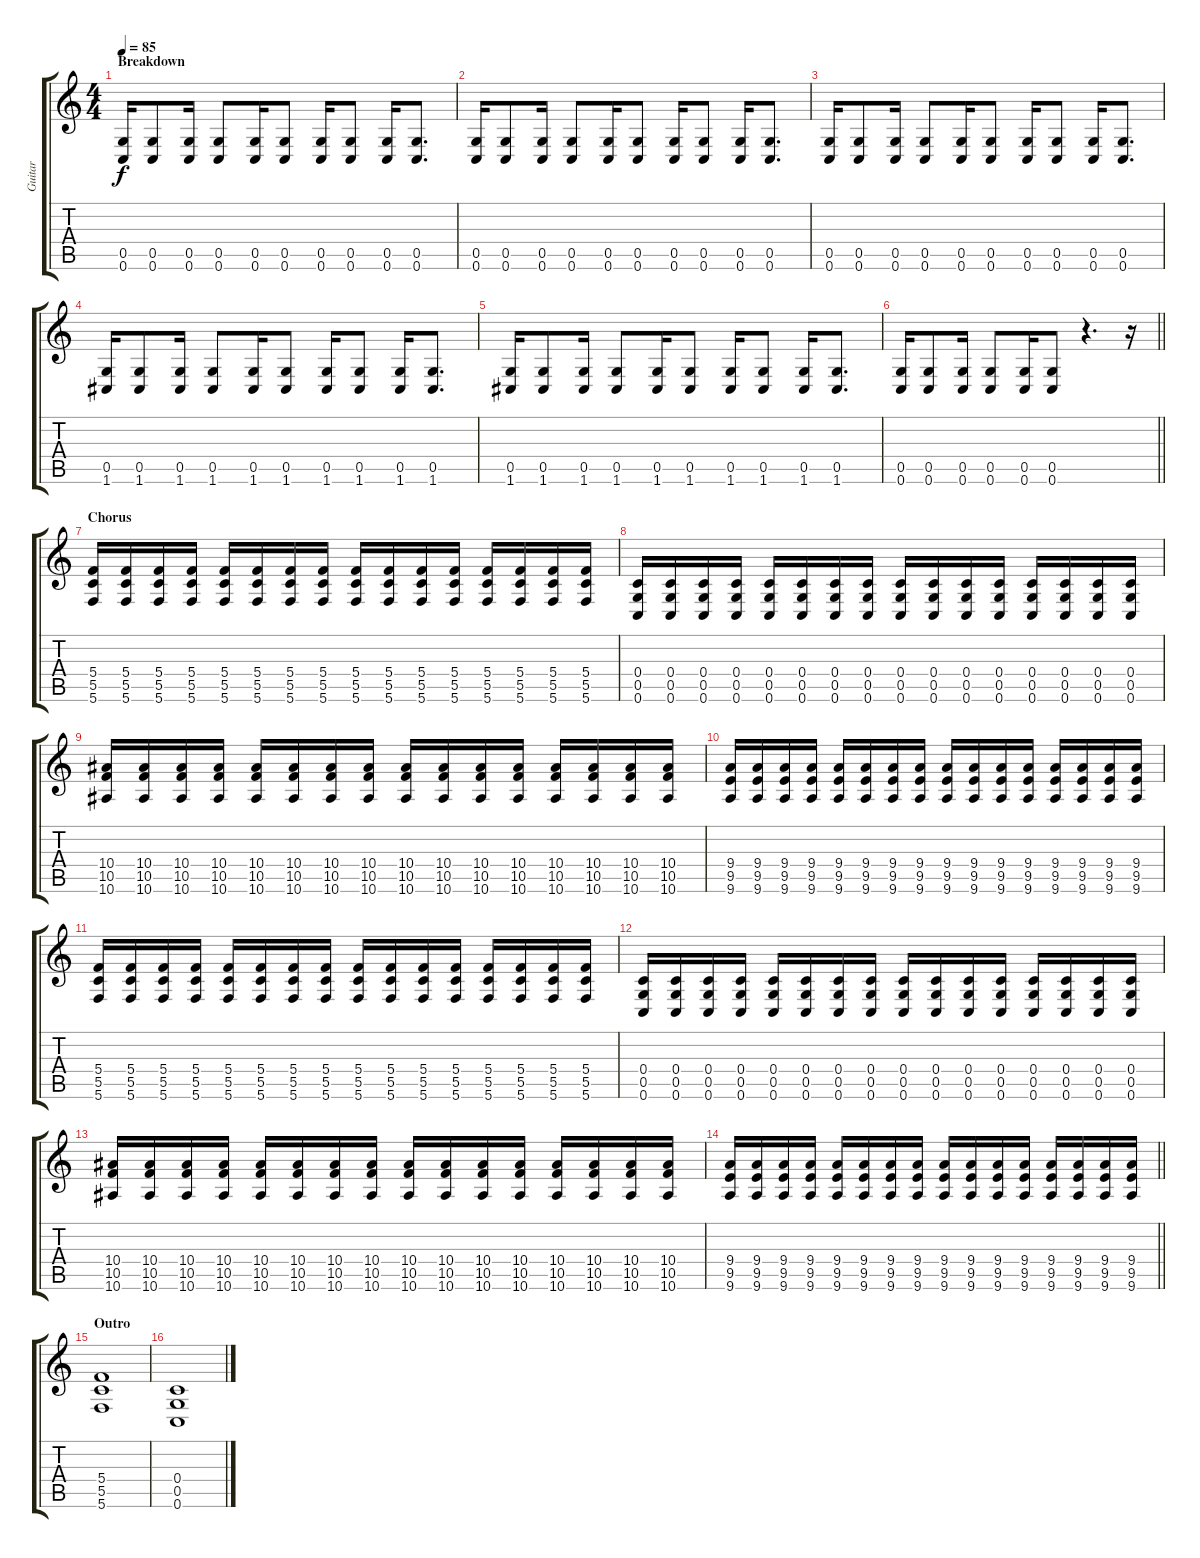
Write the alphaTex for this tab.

\track ("Guitar" "Guitar") {instrument distortionguitar}
\staff {score tabs}
\tuning (D4 A3 F3 C3 G2 C2) {hide}
\ts (4 4)
\section ("" "Breakdown")
\tempo 85
\clef g2
\ks c
(0.5 0.6).16{dy f} (0.5 0.6).8 (0.5 0.6).16 (0.5 0.6).8 (0.5 0.6).16 (0.5 0.6).8 (0.5 0.6).16 (0.5 0.6).8 (0.5 0.6).16 (0.5 0.6).8{d} |
(0.5 0.6).16 (0.5 0.6).8 (0.5 0.6).16 (0.5 0.6).8 (0.5 0.6).16 (0.5 0.6).8 (0.5 0.6).16 (0.5 0.6).8 (0.5 0.6).16 (0.5 0.6).8{d} |
(0.5 0.6).16 (0.5 0.6).8 (0.5 0.6).16 (0.5 0.6).8 (0.5 0.6).16 (0.5 0.6).8 (0.5 0.6).16 (0.5 0.6).8 (0.5 0.6).16 (0.5 0.6).8{d} |
(0.5 1.6).16 (0.5 1.6).8 (0.5 1.6).16 (0.5 1.6).8 (0.5 1.6).16 (0.5 1.6).8 (0.5 1.6).16 (0.5 1.6).8 (0.5 1.6).16 (0.5 1.6).8{d} |
(0.5 1.6).16 (0.5 1.6).8 (0.5 1.6).16 (0.5 1.6).8 (0.5 1.6).16 (0.5 1.6).8 (0.5 1.6).16 (0.5 1.6).8 (0.5 1.6).16 (0.5 1.6).8{d} |
\barLineRight lightlight
(0.5 0.6).16 (0.5 0.6).8 (0.5 0.6).16 (0.5 0.6).8 (0.5 0.6).16 (0.5 0.6).8 r.4{d} r.16 |
\section ("" "Chorus")
(5.4 5.5 5.6).16 (5.4 5.5 5.6).16 (5.4 5.5 5.6).16 (5.4 5.5 5.6).16 (5.4 5.5 5.6).16 (5.4 5.5 5.6).16 (5.4 5.5 5.6).16 (5.4 5.5 5.6).16 (5.4 5.5 5.6).16 (5.4 5.5 5.6).16 (5.4 5.5 5.6).16 (5.4 5.5 5.6).16 (5.4 5.5 5.6).16 (5.4 5.5 5.6).16 (5.4 5.5 5.6).16 (5.4 5.5 5.6).16 |
(0.4 0.5 0.6).16 (0.4 0.5 0.6).16 (0.4 0.5 0.6).16 (0.4 0.5 0.6).16 (0.4 0.5 0.6).16 (0.4 0.5 0.6).16 (0.4 0.5 0.6).16 (0.4 0.5 0.6).16 (0.4 0.5 0.6).16 (0.4 0.5 0.6).16 (0.4 0.5 0.6).16 (0.4 0.5 0.6).16 (0.4 0.5 0.6).16 (0.4 0.5 0.6).16 (0.4 0.5 0.6).16 (0.4 0.5 0.6).16 |
(10.4 10.5 10.6).16 (10.4 10.5 10.6).16 (10.4 10.5 10.6).16 (10.4 10.5 10.6).16 (10.4 10.5 10.6).16 (10.4 10.5 10.6).16 (10.4 10.5 10.6).16 (10.4 10.5 10.6).16 (10.4 10.5 10.6).16 (10.4 10.5 10.6).16 (10.4 10.5 10.6).16 (10.4 10.5 10.6).16 (10.4 10.5 10.6).16 (10.4 10.5 10.6).16 (10.4 10.5 10.6).16 (10.4 10.5 10.6).16 |
(9.4 9.5 9.6).16 (9.4 9.5 9.6).16 (9.4 9.5 9.6).16 (9.4 9.5 9.6).16 (9.4 9.5 9.6).16 (9.4 9.5 9.6).16 (9.4 9.5 9.6).16 (9.4 9.5 9.6).16 (9.4 9.5 9.6).16 (9.4 9.5 9.6).16 (9.4 9.5 9.6).16 (9.4 9.5 9.6).16 (9.4 9.5 9.6).16 (9.4 9.5 9.6).16 (9.4 9.5 9.6).16 (9.4 9.5 9.6).16 |
(5.4 5.5 5.6).16 (5.4 5.5 5.6).16 (5.4 5.5 5.6).16 (5.4 5.5 5.6).16 (5.4 5.5 5.6).16 (5.4 5.5 5.6).16 (5.4 5.5 5.6).16 (5.4 5.5 5.6).16 (5.4 5.5 5.6).16 (5.4 5.5 5.6).16 (5.4 5.5 5.6).16 (5.4 5.5 5.6).16 (5.4 5.5 5.6).16 (5.4 5.5 5.6).16 (5.4 5.5 5.6).16 (5.4 5.5 5.6).16 |
(0.4 0.5 0.6).16 (0.4 0.5 0.6).16 (0.4 0.5 0.6).16 (0.4 0.5 0.6).16 (0.4 0.5 0.6).16 (0.4 0.5 0.6).16 (0.4 0.5 0.6).16 (0.4 0.5 0.6).16 (0.4 0.5 0.6).16 (0.4 0.5 0.6).16 (0.4 0.5 0.6).16 (0.4 0.5 0.6).16 (0.4 0.5 0.6).16 (0.4 0.5 0.6).16 (0.4 0.5 0.6).16 (0.4 0.5 0.6).16 |
(10.4 10.5 10.6).16 (10.4 10.5 10.6).16 (10.4 10.5 10.6).16 (10.4 10.5 10.6).16 (10.4 10.5 10.6).16 (10.4 10.5 10.6).16 (10.4 10.5 10.6).16 (10.4 10.5 10.6).16 (10.4 10.5 10.6).16 (10.4 10.5 10.6).16 (10.4 10.5 10.6).16 (10.4 10.5 10.6).16 (10.4 10.5 10.6).16 (10.4 10.5 10.6).16 (10.4 10.5 10.6).16 (10.4 10.5 10.6).16 |
\barLineRight lightlight
(9.4 9.5 9.6).16 (9.4 9.5 9.6).16 (9.4 9.5 9.6).16 (9.4 9.5 9.6).16 (9.4 9.5 9.6).16 (9.4 9.5 9.6).16 (9.4 9.5 9.6).16 (9.4 9.5 9.6).16 (9.4 9.5 9.6).16 (9.4 9.5 9.6).16 (9.4 9.5 9.6).16 (9.4 9.5 9.6).16 (9.4 9.5 9.6).16 (9.4 9.5 9.6).16 (9.4 9.5 9.6).16 (9.4 9.5 9.6).16 |
\section ("" "Outro")
(5.4 5.5 5.6).1 |
(0.4 0.5 0.6).1
